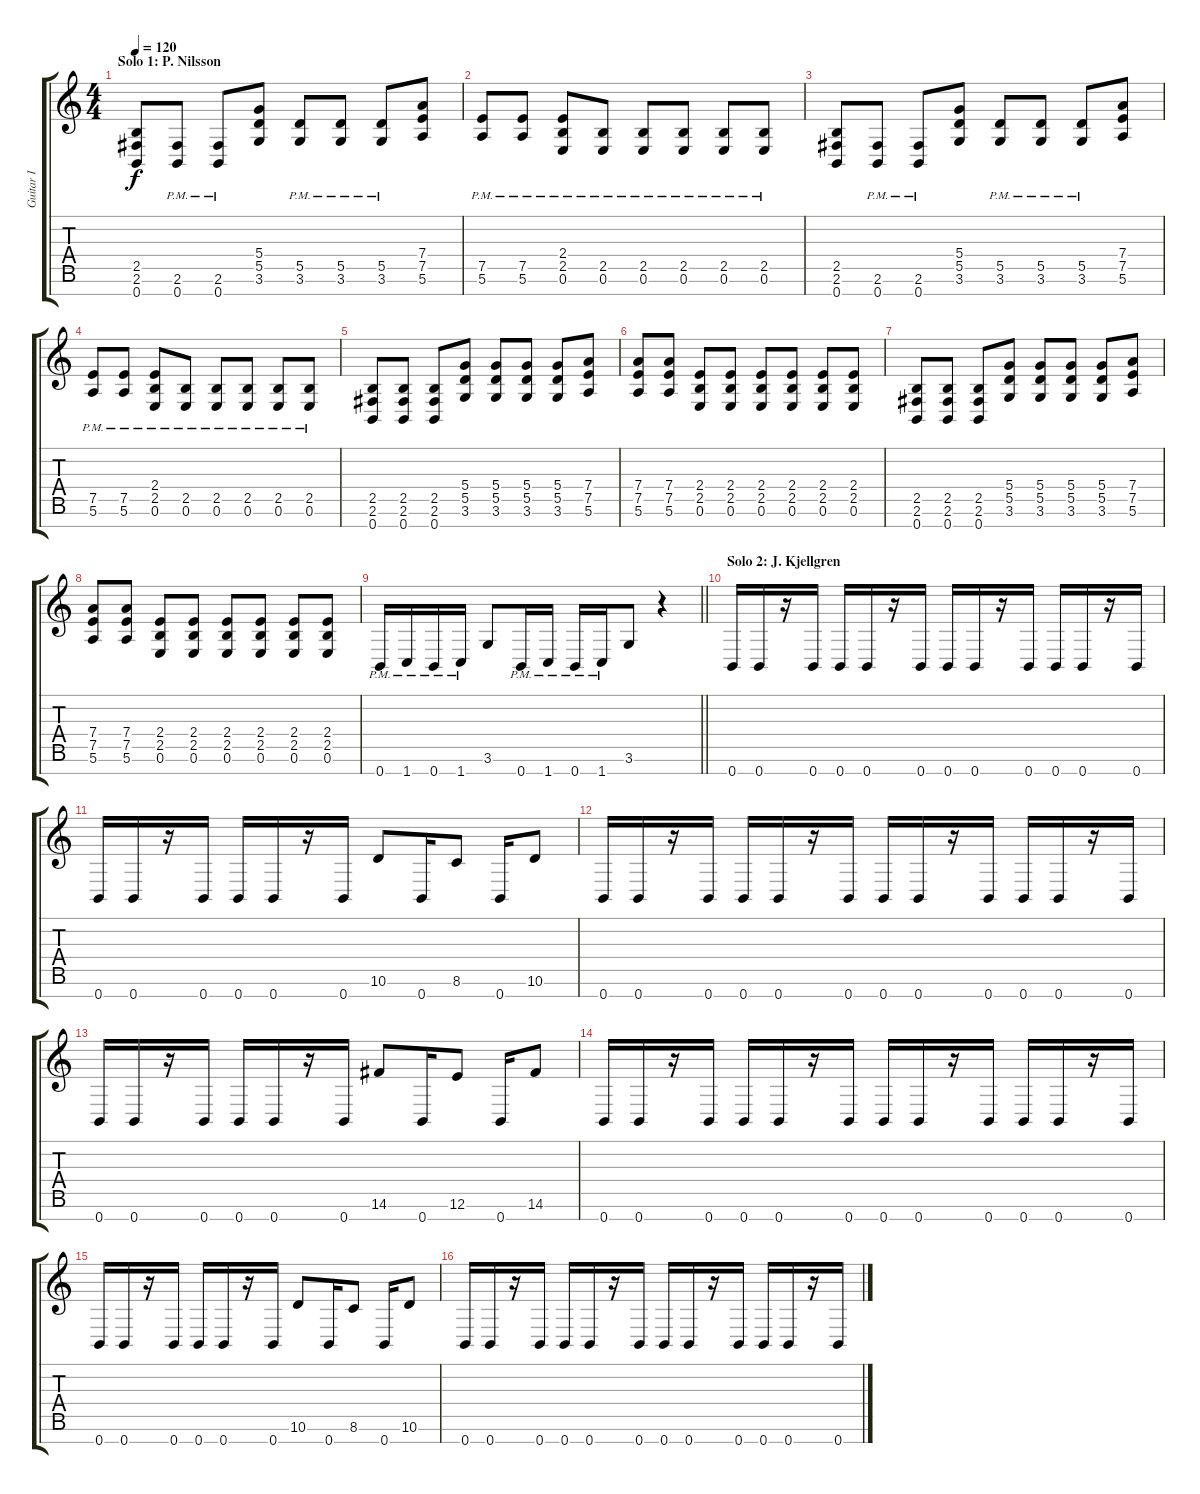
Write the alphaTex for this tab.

\track ("Guitar I" "Guitar I") {instrument distortionguitar}
\staff {score tabs}
\tuning (E4 B3 G3 D3 A2 E2 B1) {hide}
\ts (4 4)
\section ("" "Solo 1: P. Nilsson")
\tempo 120
\clef g2
\ks c
(2.5 2.6 0.7).8{dy f} (2.6{pm} 0.7{pm}).8 (2.6{pm} 0.7{pm}).8 (5.4 5.5 3.6).8 (5.5{pm} 3.6{pm}).8 (5.5{pm} 3.6{pm}).8 (5.5{pm} 3.6{pm}).8 (7.4 7.5 5.6).8 |
(7.5{pm} 5.6{pm}).8 (7.5{pm} 5.6{pm}).8 (2.4 2.5 0.6{pm}).8 (2.5{pm} 0.6{pm}).8 (2.5{pm} 0.6{pm}).8 (2.5{pm} 0.6{pm}).8 (2.5{pm} 0.6{pm}).8 (2.5{pm} 0.6{pm}).8 |
(2.5 2.6 0.7).8 (2.6{pm} 0.7{pm}).8 (2.6{pm} 0.7{pm}).8 (5.4 5.5 3.6).8 (5.5{pm} 3.6{pm}).8 (5.5{pm} 3.6{pm}).8 (5.5{pm} 3.6{pm}).8 (7.4 7.5 5.6).8 |
(7.5{pm} 5.6{pm}).8 (7.5{pm} 5.6{pm}).8 (2.4 2.5 0.6{pm}).8 (2.5{pm} 0.6{pm}).8 (2.5{pm} 0.6{pm}).8 (2.5{pm} 0.6{pm}).8 (2.5{pm} 0.6{pm}).8 (2.5{pm} 0.6{pm}).8 |
(2.5 2.6 0.7).8 (2.5 2.6 0.7).8 (2.5 2.6 0.7).8 (5.4 5.5 3.6).8 (5.4 5.5 3.6).8 (5.4 5.5 3.6).8 (5.4 5.5 3.6).8 (7.4 7.5 5.6).8 |
(7.4 7.5 5.6).8 (7.4 7.5 5.6).8 (2.4 2.5 0.6).8 (2.4 2.5 0.6).8 (2.4 2.5 0.6).8 (2.4 2.5 0.6).8 (2.4 2.5 0.6).8 (2.4 2.5 0.6).8 |
(2.5 2.6 0.7).8 (2.5 2.6 0.7).8 (2.5 2.6 0.7).8 (5.4 5.5 3.6).8 (5.4 5.5 3.6).8 (5.4 5.5 3.6).8 (5.4 5.5 3.6).8 (7.4 7.5 5.6).8 |
(7.4 7.5 5.6).8 (7.4 7.5 5.6).8 (2.4 2.5 0.6).8 (2.4 2.5 0.6).8 (2.4 2.5 0.6).8 (2.4 2.5 0.6).8 (2.4 2.5 0.6).8 (2.4 2.5 0.6).8 |
\barLineRight lightlight
0.7{pm}.16 1.7{pm}.16 0.7{pm}.16 1.7{pm}.16 3.6.8 0.7{pm}.16 1.7{pm}.16 0.7{pm}.16 1.7{pm}.16 3.6.8 r.4 |
\section ("" "Solo 2: J. Kjellgren")
0.7.16 0.7.16 r.16 0.7.16 0.7.16 0.7.16 r.16 0.7.16 0.7.16 0.7.16 r.16 0.7.16 0.7.16 0.7.16 r.16 0.7.16 |
0.7.16 0.7.16 r.16 0.7.16 0.7.16 0.7.16 r.16 0.7.16 10.6.8 0.7.16 8.6.8 0.7.16 10.6.8 |
0.7.16 0.7.16 r.16 0.7.16 0.7.16 0.7.16 r.16 0.7.16 0.7.16 0.7.16 r.16 0.7.16 0.7.16 0.7.16 r.16 0.7.16 |
0.7.16 0.7.16 r.16 0.7.16 0.7.16 0.7.16 r.16 0.7.16 14.6.8 0.7.16 12.6.8 0.7.16 14.6.8 |
0.7.16 0.7.16 r.16 0.7.16 0.7.16 0.7.16 r.16 0.7.16 0.7.16 0.7.16 r.16 0.7.16 0.7.16 0.7.16 r.16 0.7.16 |
0.7.16 0.7.16 r.16 0.7.16 0.7.16 0.7.16 r.16 0.7.16 10.6.8 0.7.16 8.6.8 0.7.16 10.6.8 |
0.7.16 0.7.16 r.16 0.7.16 0.7.16 0.7.16 r.16 0.7.16 0.7.16 0.7.16 r.16 0.7.16 0.7.16 0.7.16 r.16 0.7.16
